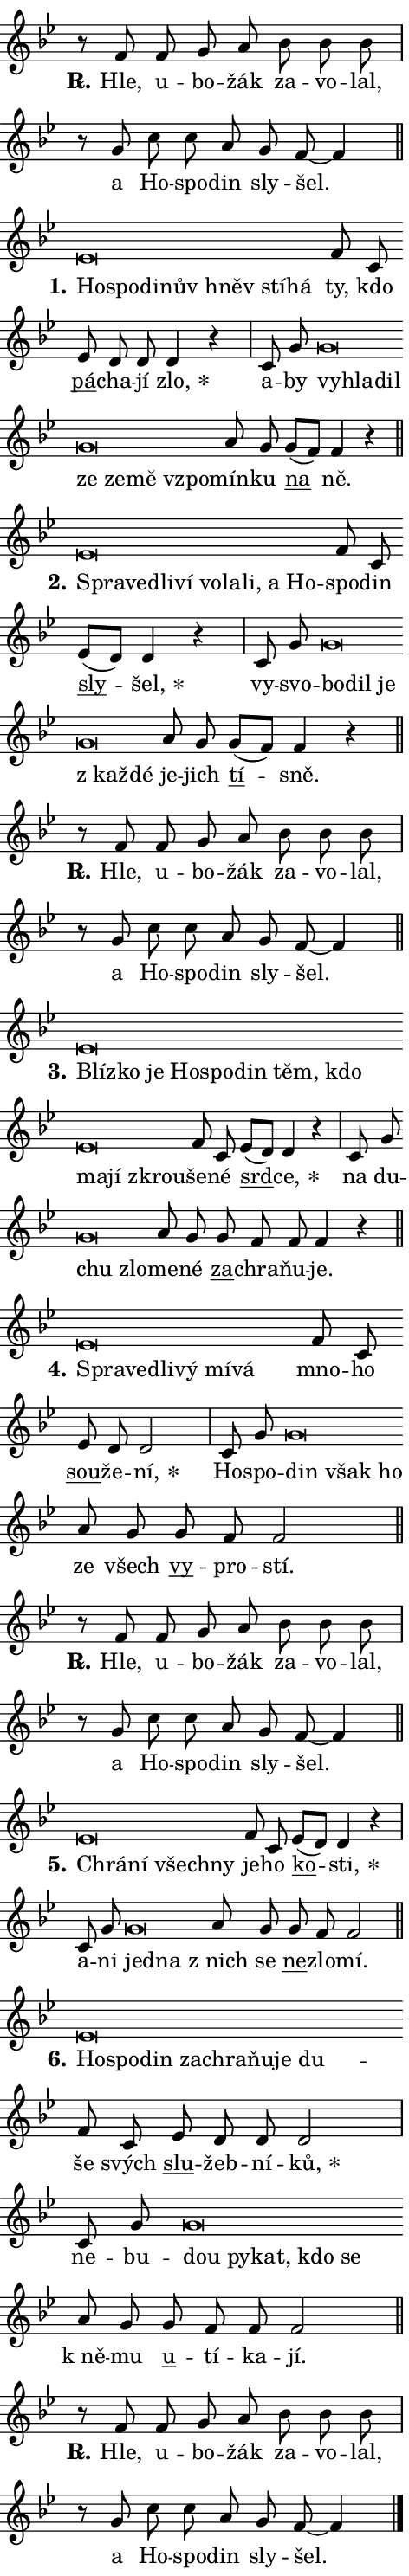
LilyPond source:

\version "2.24.0"
\header { tagline = "" }
\paper {
  indent = 0\cm
  top-margin = 0\cm
  right-margin = 0.13\cm % to fit lyric hyphens
  bottom-margin = 0\cm
  left-margin = 0\cm
  paper-width = 8\cm
  page-breaking = #ly:one-page-breaking
  system-system-spacing.basic-distance = #11
  score-system-spacing.basic-distance = #11
  ragged-last = ##f
}


%% Author: Thomas Morley
%% https://lists.gnu.org/archive/html/lilypond-user/2020-05/msg00002.html
#(define (line-position grob)
"Returns position of @var[grob} in current system:
   @code{'start}, if at first time-step
   @code{'end}, if at last time-step
   @code{'middle} otherwise
"
  (let* ((col (ly:item-get-column grob))
         (ln (ly:grob-object col 'left-neighbor))
         (rn (ly:grob-object col 'right-neighbor))
         (col-to-check-left (if (ly:grob? ln) ln col))
         (col-to-check-right (if (ly:grob? rn) rn col))
         (break-dir-left
           (and
             (ly:grob-property col-to-check-left 'non-musical #f)
             (ly:item-break-dir col-to-check-left)))
         (break-dir-right
           (and
             (ly:grob-property col-to-check-right 'non-musical #f)
             (ly:item-break-dir col-to-check-right))))
        (cond ((eqv? 1 break-dir-left) 'start)
              ((eqv? -1 break-dir-right) 'end)
              (else 'middle))))

#(define (tranparent-at-line-position vctor)
  (lambda (grob)
  "Relying on @code{line-position} select the relevant enry from @var{vctor}.
Used to determine transparency,"
    (case (line-position grob)
      ((end) (not (vector-ref vctor 0)))
      ((middle) (not (vector-ref vctor 1)))
      ((start) (not (vector-ref vctor 2))))))

noteHeadBreakVisibility =
#(define-music-function (break-visibility)(vector?)
"Makes @code{NoteHead}s transparent relying on @var{break-visibility}"
#{
  \override NoteHead.transparent =
    #(tranparent-at-line-position break-visibility)
#})

#(define delete-ledgers-for-transparent-note-heads
  (lambda (grob)
    "Reads whether a @code{NoteHead} is transparent.
If so this @code{NoteHead} is removed from @code{'note-heads} from
@var{grob}, which is supposed to be @code{LedgerLineSpanner}.
As a result ledgers are not printed for this @code{NoteHead}"
    (let* ((nhds-array (ly:grob-object grob 'note-heads))
           (nhds-list
             (if (ly:grob-array? nhds-array)
                 (ly:grob-array->list nhds-array)
                 '()))
           ;; Relies on the transparent-property being done before
           ;; Staff.LedgerLineSpanner.after-line-breaking is executed.
           ;; This is fragile ...
           (to-keep
             (remove
               (lambda (nhd)
                 (ly:grob-property nhd 'transparent #f))
               nhds-list)))
      ;; TODO find a better method to iterate over grob-arrays, similiar
      ;; to filter/remove etc for lists
      ;; For now rebuilt from scratch
      (set! (ly:grob-object grob 'note-heads)  '())
      (for-each
        (lambda (nhd)
          (ly:pointer-group-interface::add-grob grob 'note-heads nhd))
        to-keep))))

squashNotes = {
  \override NoteHead.X-extent = #'(-0.2 . 0.2)
  \override NoteHead.Y-extent = #'(-0.75 . 0)
  \override NoteHead.stencil =
    #(lambda (grob)
       (let ((pos (ly:grob-property grob 'staff-position)))
         (begin
           (if (< pos -7) (display "ERROR: Lower brevis then expected\n") (display ""))
           (if (<= pos -6) ly:text-interface::print ly:note-head::print))))
}
unSquashNotes = {
  \revert NoteHead.X-extent
  \revert NoteHead.Y-extent
  \revert NoteHead.stencil
}

hideNotes = \noteHeadBreakVisibility #begin-of-line-visible
unHideNotes = \noteHeadBreakVisibility #all-visible

% work-around for resetting accidentals
% https://lilypond.org/doc/v2.23/Documentation/notation/displaying-rhythms#unmetered-music
cadenzaMeasure = {
  \cadenzaOff
  \partial 1024 s1024
  \cadenzaOn
}

#(define-markup-command (accent layout props text) (markup?)
  "Underline accented syllable"
  (interpret-markup layout props
    #{\markup \override #'(offset . 4.3) \underline { #text }#}))

responsum = \markup \concat {
  "R" \hspace #-1.05 \path #0.1 #'((moveto 0 0.07) (lineto 0.9 0.8)) \hspace #0.05 "."
}

spaceSize = #0.6828661417322834 % exact space size for TeX Gyre Schola

\layout {
  \context {
    \Staff
    \remove "Time_signature_engraver"
    \override LedgerLineSpanner.after-line-breaking = #delete-ledgers-for-transparent-note-heads
  }
  \context {
    \Lyrics {
      \override LyricSpace.minimum-distance = \spaceSize
      \override LyricText.font-name = #"TeX Gyre Schola"
      \override LyricText.font-size = 1
      \override StanzaNumber.font-name = #"TeX Gyre Schola Bold"
      \override StanzaNumber.font-size = 1
    }
  }
  \context {
    \Score 
    \override NoteHead.text =
      #(lambda (grob) 
        (let ((pos (ly:grob-property grob 'staff-position)))
          #{\markup {
            \combine
              \halign #-0.55 \raise #(if (= pos -6) 0 0.5) \override #'(thickness . 2) \draw-line #'(3.2 . 0)
              \musicglyph "noteheads.sM1"
          }#}))
  }
}

% magnetic-lyrics.ily
%
%   written by
%     Jean Abou Samra <jean@abou-samra.fr>
%     Werner Lemberg <wl@gnu.org>
%
%   adapted by
%     Jiri Hon <jiri.hon@gmail.com>
%
% Version 2022-Apr-15

% https://www.mail-archive.com/lilypond-user@gnu.org/msg149350.html

#(define (Left_hyphen_pointer_engraver context)
   "Collect syllable-hyphen-syllable occurrences in lyrics and store
them in properties.  This engraver only looks to the left.  For
example, if the lyrics input is @code{foo -- bar}, it does the
following.

@itemize @bullet
@item
Set the @code{text} property of the @code{LyricHyphen} grob between
@q{foo} and @q{bar} to @code{foo}.

@item
Set the @code{left-hyphen} property of the @code{LyricText} grob with
text @q{foo} to the @code{LyricHyphen} grob between @q{foo} and
@q{bar}.
@end itemize

Use this auxiliary engraver in combination with the
@code{lyric-@/text::@/apply-@/magnetic-@/offset!} hook."
   (let ((hyphen #f)
         (text #f))
     (make-engraver
      (acknowledgers
       ((lyric-syllable-interface engraver grob source-engraver)
        (set! text grob)))
      (end-acknowledgers
       ((lyric-hyphen-interface engraver grob source-engraver)
        ;(when (not (grob::has-interface grob 'lyric-space-interface))
          (set! hyphen grob)));)
      ((stop-translation-timestep engraver)
       (when (and text hyphen)
         (ly:grob-set-object! text 'left-hyphen hyphen))
       (set! text #f)
       (set! hyphen #f)))))

#(define (lyric-text::apply-magnetic-offset! grob)
   "If the space between two syllables is less than the value in
property @code{LyricText@/.details@/.squash-threshold}, move the right
syllable to the left so that it gets concatenated with the left
syllable.

Use this function as a hook for
@code{LyricText@/.after-@/line-@/breaking} if the
@code{Left_@/hyphen_@/pointer_@/engraver} is active."
   (let ((hyphen (ly:grob-object grob 'left-hyphen #f)))
     (when hyphen
       (let ((left-text (ly:spanner-bound hyphen LEFT)))
         (when (grob::has-interface left-text 'lyric-syllable-interface)
           (let* ((common (ly:grob-common-refpoint grob left-text X))
                  (this-x-ext (ly:grob-extent grob common X))
                  (left-x-ext
                   (begin
                     ;; Trigger magnetism for left-text.
                     (ly:grob-property left-text 'after-line-breaking)
                     (ly:grob-extent left-text common X)))
                  ;; `delta` is the gap width between two syllables.
                  (delta (- (interval-start this-x-ext)
                            (interval-end left-x-ext)))
                  (details (ly:grob-property grob 'details))
                  (threshold (assoc-get 'squash-threshold details 0.2)))
             (when (< delta threshold)
               (let* (;; We have to manipulate the input text so that
                      ;; ligatures crossing syllable boundaries are not
                      ;; disabled.  For languages based on the Latin
                      ;; script this is essentially a beautification.
                      ;; However, for non-Western scripts it can be a
                      ;; necessity.
                      (lt (ly:grob-property left-text 'text))
                      (rt (ly:grob-property grob 'text))
                      (is-space (grob::has-interface hyphen 'lyric-space-interface))
                      (space (if is-space " " ""))
                      (extra-delta (if is-space spaceSize 0))
                      ;; Append new syllable.
                      (ltrt-space (if (and (string? lt) (string? rt))
                                (string-append lt space rt)
                                (make-concat-markup (list lt space rt))))
                      ;; Right-align `ltrt` to the right side.
                      (ltrt-space-markup (grob-interpret-markup
                               grob
                               (make-translate-markup
                                (cons (interval-length this-x-ext) 0)
                                (make-right-align-markup ltrt-space)))))
                 (begin
                   ;; Don't print `left-text`.
                   (ly:grob-set-property! left-text 'stencil #f)
                   ;; Set text and stencil (which holds all collected
                   ;; syllables so far) and shift it to the left.
                   (ly:grob-set-property! grob 'text ltrt-space)
                   (ly:grob-set-property! grob 'stencil ltrt-space-markup)
                   (ly:grob-translate-axis! grob (- (- delta extra-delta)) X))))))))))


#(define (lyric-hyphen::displace-bounds-first grob)
   ;; Make very sure this callback isn't triggered too early.
   (let ((left (ly:spanner-bound grob LEFT))
         (right (ly:spanner-bound grob RIGHT)))
     (ly:grob-property left 'after-line-breaking)
     (ly:grob-property right 'after-line-breaking)
     (ly:lyric-hyphen::print grob)))

squashThreshold = #0.4

\layout {
  \context {
    \Lyrics
    \consists #Left_hyphen_pointer_engraver
    \override LyricText.after-line-breaking =
      #lyric-text::apply-magnetic-offset!
    \override LyricHyphen.stencil = #lyric-hyphen::displace-bounds-first
    \override LyricText.details.squash-threshold = \squashThreshold
    \override LyricHyphen.minimum-distance = 0
    \override LyricHyphen.minimum-length = \squashThreshold
  }
}

squashText = \override LyricText.details.squash-threshold = 9999
unSquashText = \override LyricText.details.squash-threshold = \squashThreshold

leftText = \override LyricText.self-alignment-X = #LEFT
unLeftText = \revert LyricText.self-alignment-X

starOffset = #(lambda (grob) 
                (let ((x_offset (ly:self-alignment-interface::aligned-on-x-parent grob)))
                  (if (= x_offset 0) 0 (+ x_offset 1.2))))

star = #(define-music-function (syllable)(string?)
"Append star separator at the end of a syllable"
#{
  \once \override LyricText.X-offset = #starOffset
  \lyricmode { \markup {
    #syllable
    \override #'((font-name . "TeX Gyre Schola Bold")) \hspace #0.2 \lower #0.65 \larger "*"
  } }
#})

starAccent = #(define-music-function (syllable)(string?)
"Append star separator at the end of a syllable and make accent"
#{
  \once \override LyricText.X-offset = #starOffset
  \lyricmode { \markup {
    \accent #syllable
    \override #'((font-name . "TeX Gyre Schola Bold")) \hspace #0.2 \lower #0.65 \larger "*"
  } }
#})

breath = #(define-music-function (syllable)(string?)
"Append breathing indicator at the end of a syllable"
#{
  \lyricmode { \markup { #syllable "+" } }
#})

optionalBreath = #(define-music-function (syllable)(string?)
"Append optional breathing indicator at the end of a syllable"
#{
  \lyricmode { \markup { #syllable "(+)" } }
#})


\score {
    <<
        \new Voice = "melody" { \cadenzaOn \key bes \major \relative { r8 f' f g a bes bes bes \cadenzaMeasure \bar "|" r g c c a g f~ f4 \cadenzaMeasure \bar "||" \break } }
        \new Lyrics \lyricsto "melody" { \lyricmode { \set stanza = \responsum
Hle, u -- bo -- žák za -- vo -- lal, a Ho -- spo -- din sly -- šel. } }
    >>
    \layout {}
}

\score {
    <<
        \new Voice = "melody" { \cadenzaOn \key bes \major \relative { \squashNotes es'\breve*1/16 \hideNotes \breve*1/16 \bar "" \breve*1/16 \bar "" \breve*1/16 \bar "" \breve*1/16 \bar "" \breve*1/16 \breve*1/16 \bar "" \unHideNotes \unSquashNotes f8 c \bar "" es d d d4 r \cadenzaMeasure \bar "|" c8 g' \bar "" \squashNotes g\breve*1/16 \hideNotes \breve*1/16 \bar "" \breve*1/16 \bar "" \breve*1/16 \bar "" \breve*1/16 \bar "" \breve*1/16 \breve*1/16 \bar "" \unHideNotes \unSquashNotes a8 g \bar "" g[( f)] f4 r \cadenzaMeasure \bar "||" \break } }
        \new Lyrics \lyricsto "melody" { \lyricmode { \set stanza = "1."
\leftText Ho -- \squashText spo -- di -- nův hněv stí -- há \unLeftText \unSquashText ty, kdo \markup \accent pá -- cha -- jí \star zlo, a -- by \leftText vy -- \squashText hla -- dil ze ze -- mě vzpo -- \unLeftText \unSquashText mín -- ku \markup \accent na ně. } }
    >>
    \layout {}
}

\score {
    <<
        \new Voice = "melody" { \cadenzaOn \key bes \major \relative { \squashNotes es'\breve*1/16 \hideNotes \breve*1/16 \bar "" \breve*1/16 \bar "" \breve*1/16 \bar "" \breve*1/16 \bar "" \breve*1/16 \bar "" \breve*1/16 \bar "" \breve*1/16 \breve*1/16 \bar "" \unHideNotes \unSquashNotes f8 c \bar "" es[( d)] d4 r \cadenzaMeasure \bar "|" c8 g' \bar "" \squashNotes g\breve*1/16 \hideNotes \breve*1/16 \bar "" \breve*1/16 \bar "" \breve*1/16 \breve*1/16 \bar "" \unHideNotes \unSquashNotes a8 g \bar "" g[( f)] f4 r \cadenzaMeasure \bar "||" \break } }
        \new Lyrics \lyricsto "melody" { \lyricmode { \set stanza = "2."
\leftText Spra -- \squashText ve -- dli -- ví vo -- la -- li, a Ho -- \unLeftText \unSquashText spo -- din \markup \accent sly -- \star šel, vy -- svo -- \leftText bo -- \squashText dil je "z kaž" -- dé \unLeftText \unSquashText je -- jich \markup \accent tí -- sně. } }
    >>
    \layout {}
}

\score {
    <<
        \new Voice = "melody" { \cadenzaOn \key bes \major \relative { r8 f' f g a bes bes bes \cadenzaMeasure \bar "|" r g c c a g f~ f4 \cadenzaMeasure \bar "||" \break } }
        \new Lyrics \lyricsto "melody" { \lyricmode { \set stanza = \responsum
Hle, u -- bo -- žák za -- vo -- lal, a Ho -- spo -- din sly -- šel. } }
    >>
    \layout {}
}

\score {
    <<
        \new Voice = "melody" { \cadenzaOn \key bes \major \relative { \squashNotes es'\breve*1/16 \hideNotes \breve*1/16 \bar "" \breve*1/16 \bar "" \breve*1/16 \bar "" \breve*1/16 \bar "" \breve*1/16 \bar "" \breve*1/16 \bar "" \breve*1/16 \bar "" \breve*1/16 \bar "" \breve*1/16 \breve*1/16 \bar "" \unHideNotes \unSquashNotes f8 c \bar "" es[( d)] d4 r \cadenzaMeasure \bar "|" c8 g' \bar "" \squashNotes g\breve*1/16 \hideNotes \breve*1/16 \bar "" \unHideNotes \unSquashNotes a8 g \bar "" g f f f4 r \cadenzaMeasure \bar "||" \break } }
        \new Lyrics \lyricsto "melody" { \lyricmode { \set stanza = "3."
\leftText Blíz -- \squashText ko je Ho -- spo -- din těm, kdo ma -- jí zkrou -- \unLeftText \unSquashText še -- né \markup \accent srd -- \star ce, na du -- \leftText chu \squashText zlo -- \unLeftText \unSquashText me -- né \markup \accent za -- chra -- ňu -- je. } }
    >>
    \layout {}
}

\score {
    <<
        \new Voice = "melody" { \cadenzaOn \key bes \major \relative { \squashNotes es'\breve*1/16 \hideNotes \breve*1/16 \bar "" \breve*1/16 \bar "" \breve*1/16 \bar "" \breve*1/16 \breve*1/16 \bar "" \unHideNotes \unSquashNotes f8 c \bar "" es d d2 \cadenzaMeasure \bar "|" c8 g' \bar "" \squashNotes g\breve*1/16 \hideNotes \breve*1/16 \breve*1/16 \bar "" \unHideNotes \unSquashNotes a8 g \bar "" g f f2 \cadenzaMeasure \bar "||" \break } }
        \new Lyrics \lyricsto "melody" { \lyricmode { \set stanza = "4."
\leftText Spra -- \squashText ve -- dli -- vý mí -- vá \unLeftText \unSquashText mno -- ho \markup \accent sou -- že -- \star ní, Ho -- spo -- \leftText din \squashText však ho \unLeftText \unSquashText ze všech \markup \accent vy -- pro -- stí. } }
    >>
    \layout {}
}

\score {
    <<
        \new Voice = "melody" { \cadenzaOn \key bes \major \relative { r8 f' f g a bes bes bes \cadenzaMeasure \bar "|" r g c c a g f~ f4 \cadenzaMeasure \bar "||" \break } }
        \new Lyrics \lyricsto "melody" { \lyricmode { \set stanza = \responsum
Hle, u -- bo -- žák za -- vo -- lal, a Ho -- spo -- din sly -- šel. } }
    >>
    \layout {}
}

\score {
    <<
        \new Voice = "melody" { \cadenzaOn \key bes \major \relative { \squashNotes es'\breve*1/16 \hideNotes \breve*1/16 \bar "" \breve*1/16 \breve*1/16 \bar "" \unHideNotes \unSquashNotes f8 c \bar "" es[( d)] d4 r \cadenzaMeasure \bar "|" c8 g' \bar "" \squashNotes g\breve*1/16 \hideNotes \breve*1/16 \bar "" \unHideNotes \unSquashNotes a8 g \bar "" g f f2 \cadenzaMeasure \bar "||" \break } }
        \new Lyrics \lyricsto "melody" { \lyricmode { \set stanza = "5."
\leftText Chrá -- \squashText ní všech -- ny \unLeftText \unSquashText je -- ho \markup \accent ko -- \star sti, a -- ni \leftText jed -- \squashText na \unLeftText \unSquashText "z nich" se \markup \accent ne -- zlo -- mí. } }
    >>
    \layout {}
}

\score {
    <<
        \new Voice = "melody" { \cadenzaOn \key bes \major \relative { \squashNotes es'\breve*1/16 \hideNotes \breve*1/16 \bar "" \breve*1/16 \bar "" \breve*1/16 \bar "" \breve*1/16 \bar "" \breve*1/16 \bar "" \breve*1/16 \breve*1/16 \bar "" \unHideNotes \unSquashNotes f8 c \bar "" es d d d2 \cadenzaMeasure \bar "|" c8 g' \bar "" \squashNotes g\breve*1/16 \hideNotes \breve*1/16 \bar "" \breve*1/16 \bar "" \breve*1/16 \breve*1/16 \bar "" \unHideNotes \unSquashNotes a8 g \bar "" g f f f2 \cadenzaMeasure \bar "||" \break } }
        \new Lyrics \lyricsto "melody" { \lyricmode { \set stanza = "6."
\leftText Ho -- \squashText spo -- din za -- chra -- ňu -- je du -- \unLeftText \unSquashText še svých \markup \accent slu -- žeb -- ní -- \star ků, ne -- bu -- \leftText dou \squashText py -- kat, kdo se \unLeftText \unSquashText "k ně" -- mu \markup \accent u -- tí -- ka -- jí. } }
    >>
    \layout {}
}

\score {
    <<
        \new Voice = "melody" { \cadenzaOn \key bes \major \relative { r8 f' f g a bes bes bes \cadenzaMeasure \bar "|" r g c c a g f~ f4 \cadenzaMeasure \bar "||" \break } \bar "|." }
        \new Lyrics \lyricsto "melody" { \lyricmode { \set stanza = \responsum
Hle, u -- bo -- žák za -- vo -- lal, a Ho -- spo -- din sly -- šel. } }
    >>
    \layout {}
}
